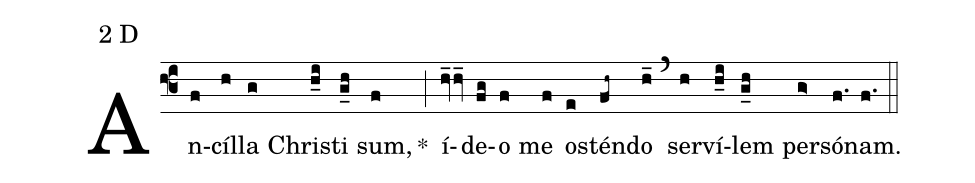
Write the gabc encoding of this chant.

mode:2 D;
%%
(f3) An(f)cíl(h)la(g) Chris(h_i)ti(g_h) sum,(f) *()(;) í(hv_hv_)de(fg)o(f) me(f) os(e)tén(fh~)do(h_) (`) ser(h)ví(h_i)lem(g_h) per(g>)só(f.)nam.(f.) (::)
